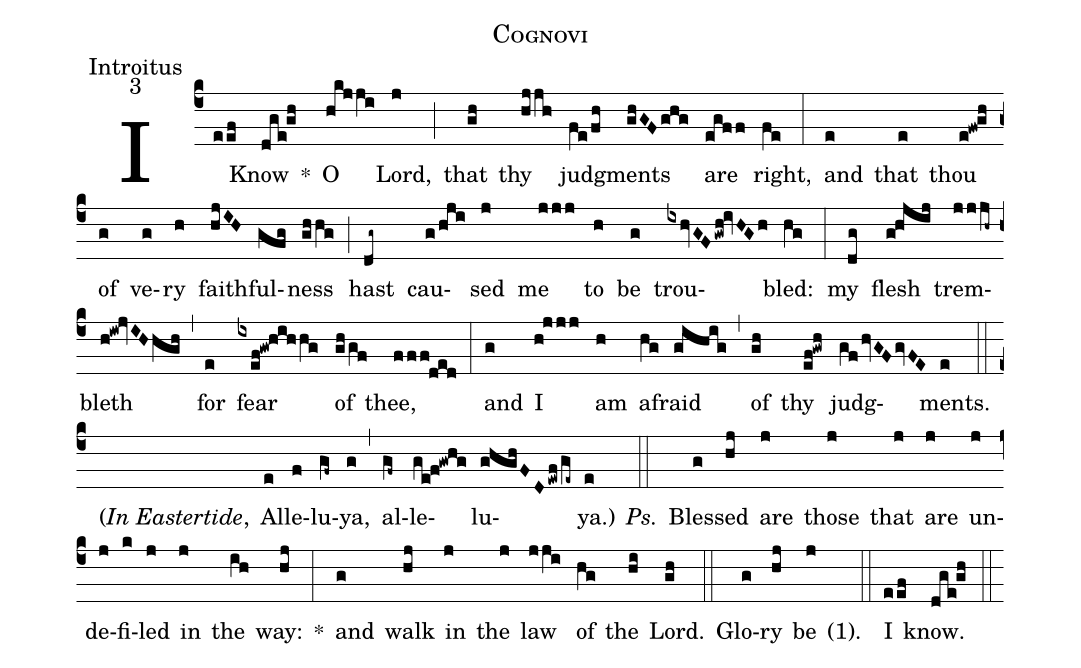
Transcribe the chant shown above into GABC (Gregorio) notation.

name:Cognovi;
office-part:Introitus;
mode:3;
%%
(c4) I(eef) Know(dge!gh) *() O(hkjji) Lord,(j) (;) that(gh) thy(hjjh) judg(fe/fh)ments(ghGF/ghg) are(egff) right,(fe) (:) and(e) that(e) thou(e!fw!gh) of(g) ve(g)ry(h) faith(hjIH)ful(gfg)ness(ghhg) (;) hast(dg~) cau(g/hji)sed(j) me(jjj) to(h) be(g) trou(ixhvGF/gwh!ivHGh)bled:(hg) (:) my(dg) flesh(g!hjij) trem(jjjh~)bleth(h!iw!jvIHhgh) (,) for(e) fear(ixef!gw!hihhg) of(gh/gf) thee,(fff!ded) (:) and(g) I(h!jjj) am(h) a(hg)fraid(gihig) (,) of(gh) thy(ef!gwh) judg(gf/hvGF/gvFE)ments.(e) (::) <v>(</v><i>In Eastertide</i>,() Al(e)le(f)lu(gf~)ya,(g) (,) al(gf~)le(ge!f!gwhg)lu(ghghFDewf/ge~)ya.<v>)</v>(e) <i>Ps.</i>(::) Bles(g)sed(hj) are(j) those(j) that(j) are(j) un(j)de(j)fi(k)led(j) in(j) the(ih) way:(hj) *(:) and(g) walk(hj) in(j) the(j) law(jji) of(hg) the(hi) Lord.(gh) (::) Glo(g)ry(hj) be(j) <v>(</v>1<v>)</v>.() (::) I(eef) know.(dge!gh) (::)
